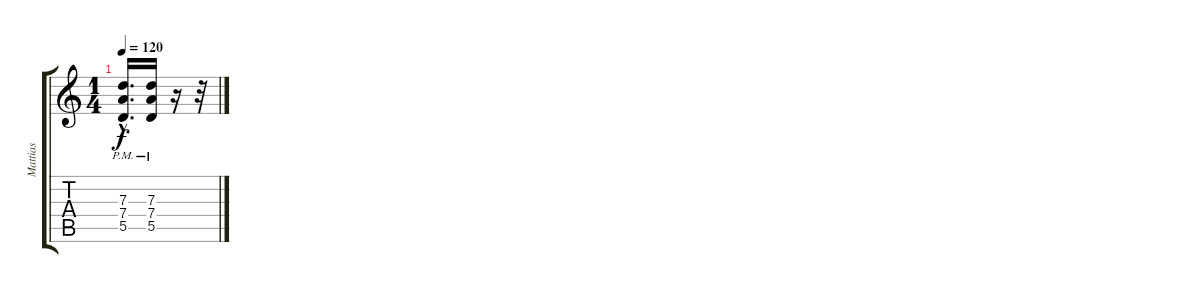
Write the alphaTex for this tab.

\track ("Mattias" "Mattias") {instrument overdrivenguitar}
\staff {score tabs}
\tuning (E4 B3 G3 D3 A2 E2) {hide}
\ts (1 4)
\tempo 120
\clef g2
\ks c
(7.3{hac} 7.4{hac pm} 5.5{hac pm}).16{d dy f} (7.3 7.4{pm} 5.5{pm}).16 r.16 r.32
